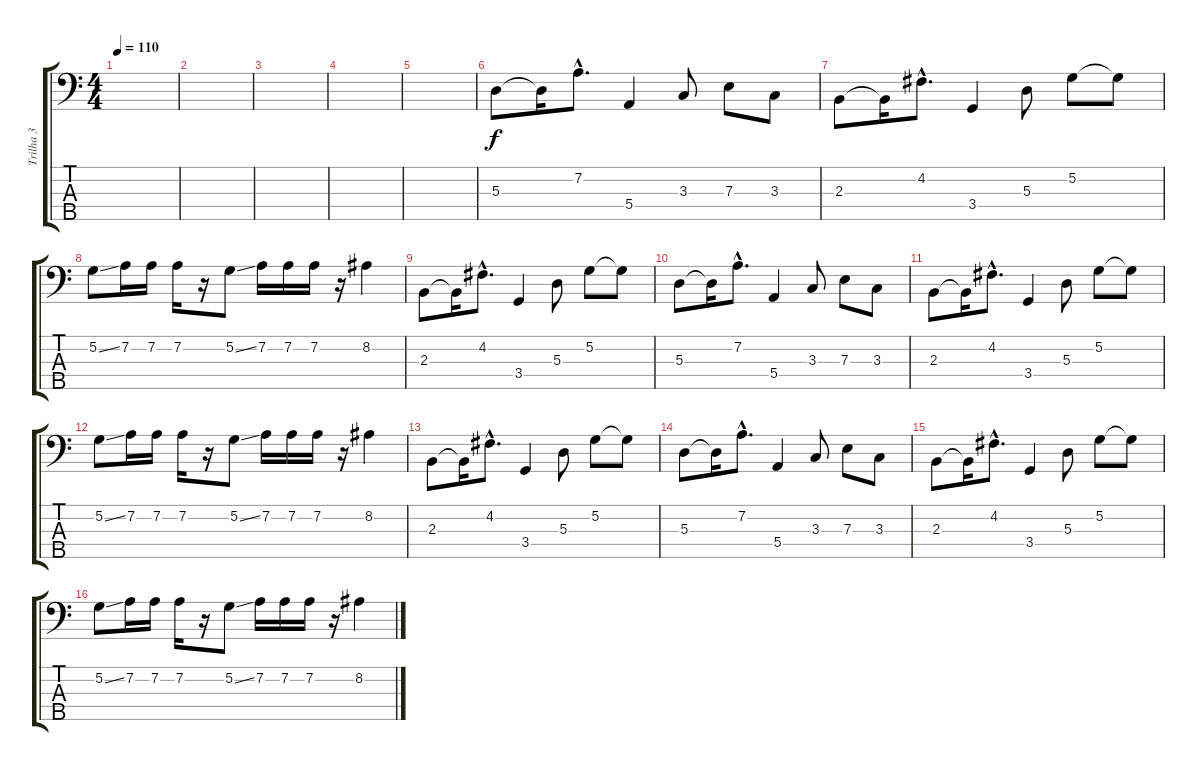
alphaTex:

\track ("Trilha 3" "Trilha 3") {instrument electricbassfinger}
\staff {score tabs}
\tuning (G2 D2 A1 E1 A0) {hide}
\ts (4 4)
\tempo 110
\clef f4
\ks c
|
|
|
|
|
5.3.8 5.3{t}.16 7.2{hac}.8{d} 5.4.4 3.3.8 7.3.8 3.3.8 |
2.3.8 2.3{t}.16 4.2{hac}.8{d} 3.4.4 5.3.8 5.2.8 5.2{t}.8 |
5.2{ss}.8 7.2.16 7.2.16 7.2.16 r.16 5.2{ss}.8 7.2.16 7.2.16 7.2.16 r.16 8.2.4 |
2.3.8 2.3{t}.16 4.2{hac}.8{d} 3.4.4 5.3.8 5.2.8 5.2{t}.8 |
5.3.8 5.3{t}.16 7.2{hac}.8{d} 5.4.4 3.3.8 7.3.8 3.3.8 |
2.3.8 2.3{t}.16 4.2{hac}.8{d} 3.4.4 5.3.8 5.2.8 5.2{t}.8 |
5.2{ss}.8 7.2.16 7.2.16 7.2.16 r.16 5.2{ss}.8 7.2.16 7.2.16 7.2.16 r.16 8.2.4 |
2.3.8 2.3{t}.16 4.2{hac}.8{d} 3.4.4 5.3.8 5.2.8 5.2{t}.8 |
5.3.8 5.3{t}.16 7.2{hac}.8{d} 5.4.4 3.3.8 7.3.8 3.3.8 |
2.3.8 2.3{t}.16 4.2{hac}.8{d} 3.4.4 5.3.8 5.2.8 5.2{t}.8 |
5.2{ss}.8 7.2.16 7.2.16 7.2.16 r.16 5.2{ss}.8 7.2.16 7.2.16 7.2.16 r.16 8.2.4
